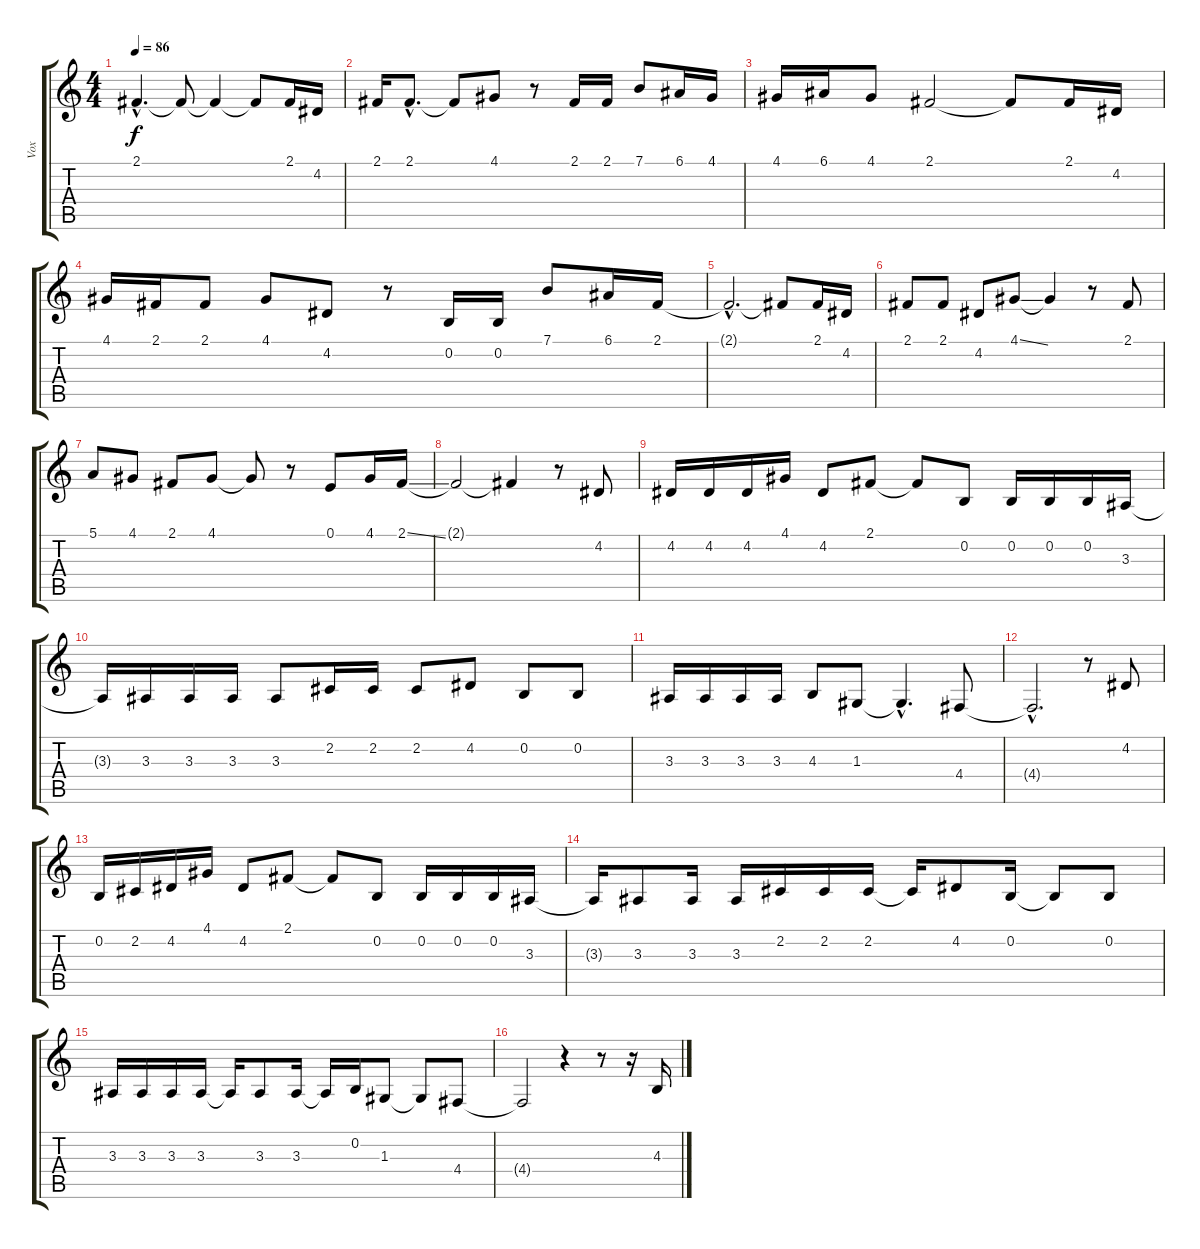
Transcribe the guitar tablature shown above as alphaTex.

\track ("Vox" "Vox") {instrument tenorsax}
\staff {score tabs}
\tuning (E4 B3 G3 D3 A2 E2) {hide}
\ts (4 4)
\tempo 86
\clef g2
\ks c
2.1{hac t}.4{d dy f} 2.1{t}.8 2.1{t}.4 2.1{t}.8 2.1.16 4.2.16 |
2.1.16 2.1{hac}.8{d} 2.1{t}.8 4.1.8 r.8 2.1.16 2.1.16 7.1.8 6.1.16 4.1.16 |
4.1.16 6.1.16 4.1.8 2.1.2 2.1{t}.8 2.1.16 4.2.16 |
4.1.16 2.1.16 2.1.8 4.1.8 4.2.8 r.8 0.2.16 0.2.16 7.1.8 6.1.16 2.1.16 |
2.1{hac t}.2{d} 2.1{t}.8 2.1.16 4.2.16 |
2.1.8 2.1.8 4.2.8 4.1{ss}.8 4.1{t}.4 r.8 2.1.8 |
5.1.8 4.1.8 2.1.8 4.1.8 4.1{t}.8 r.8 0.1.8 4.1.16 2.1{ss}.16 |
2.1{t}.2 2.1{t}.4 r.8 4.2.8 |
4.2.16 4.2.16 4.2.16 4.1.16 4.2.8 2.1.8 2.1{t}.8 0.2.8 0.2.16 0.2.16 0.2.16 3.3.16 |
3.3{t}.16 3.3.16 3.3.16 3.3.16 3.3.8 2.2.16 2.2.16 2.2.8 4.2.8 0.2.8 0.2.8 |
3.3.16 3.3.16 3.3.16 3.3.16 4.3.8 1.3.8 1.3{hac t}.4{d} 4.4.8 |
4.4{hac t}.2{d} r.8 4.2.8 |
0.2.16 2.2.16 4.2.16 4.1.16 4.2.8 2.1.8 2.1{t}.8 0.2.8 0.2.16 0.2.16 0.2.16 3.3.16 |
3.3{t}.16 3.3.8 3.3.16 3.3.16 2.2.16 2.2.16 2.2.16 2.2{t}.16 4.2.8 0.2.16 0.2{t}.8 0.2.8 |
3.3.16 3.3.16 3.3.16 3.3.16 3.3{t}.16 3.3.8 3.3.16 3.3{t}.16 0.2.16 1.3.8 1.3{t}.8 4.4.8 |
4.4{t}.2 r.4 r.8 r.16 4.3.16
